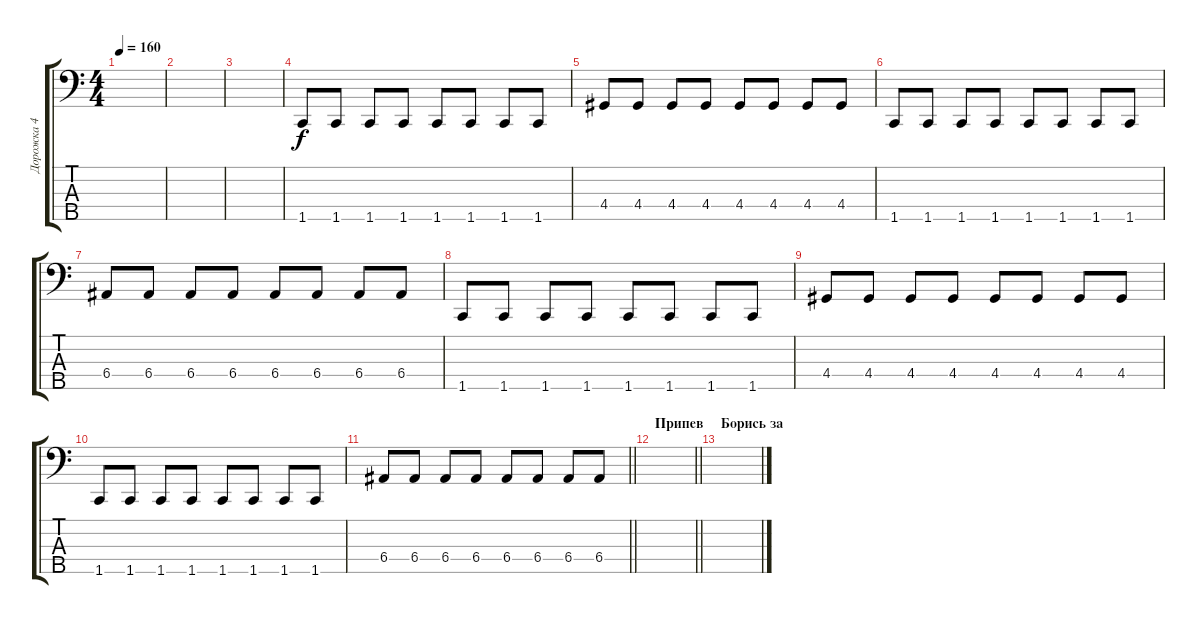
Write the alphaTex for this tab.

\track ("Дорожка 4" "Дорожка 4") {instrument electricbassfinger}
\staff {score tabs}
\tuning (G2 D2 A1 E1 B0) {hide}
\ts (4 4)
\tempo 160
\clef f4
\ks c
|
|
|
1.5.8 1.5.8 1.5.8 1.5.8 1.5.8 1.5.8 1.5.8 1.5.8 |
4.4.8 4.4.8 4.4.8 4.4.8 4.4.8 4.4.8 4.4.8 4.4.8 |
1.5.8 1.5.8 1.5.8 1.5.8 1.5.8 1.5.8 1.5.8 1.5.8 |
6.4.8 6.4.8 6.4.8 6.4.8 6.4.8 6.4.8 6.4.8 6.4.8 |
1.5.8 1.5.8 1.5.8 1.5.8 1.5.8 1.5.8 1.5.8 1.5.8 |
4.4.8 4.4.8 4.4.8 4.4.8 4.4.8 4.4.8 4.4.8 4.4.8 |
1.5.8 1.5.8 1.5.8 1.5.8 1.5.8 1.5.8 1.5.8 1.5.8 |
\barLineRight lightlight
6.4.8 6.4.8 6.4.8 6.4.8 6.4.8 6.4.8 6.4.8 6.4.8 |
\section ("" "Припев")
\barLineRight lightlight
|
\section ("" "Борись за ")
